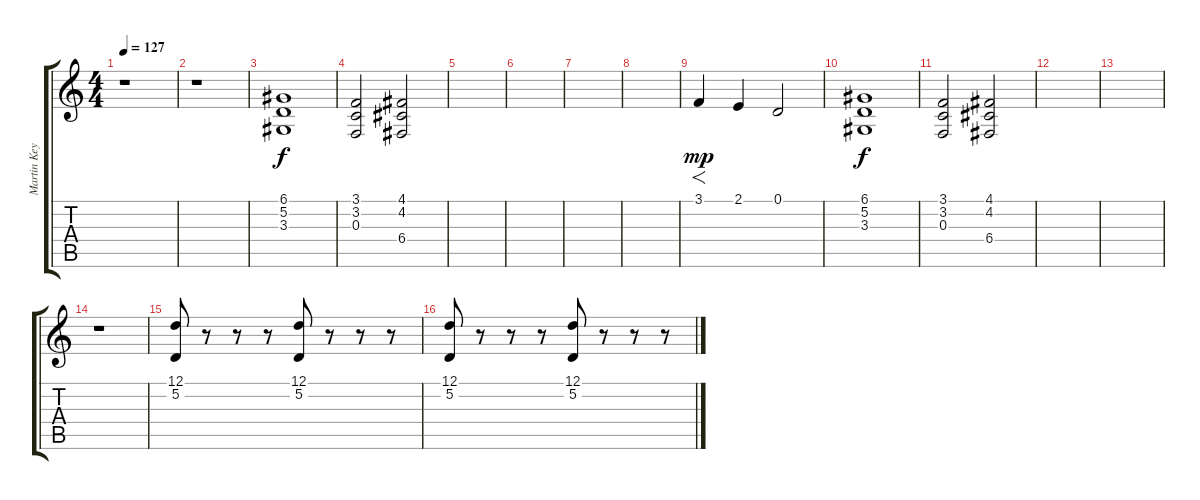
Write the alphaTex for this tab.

\track ("Martin Keyboard1" "Martin Key") {instrument fx7echoes}
\staff {score tabs}
\tuning (D4 A3 F3 C3 G2 D2) {hide}
\ts (4 4)
\tempo 127
\clef g2
\ks c
r.1{dy p} |
r.1 |
(6.1 5.2 3.3).1{dy f} |
(3.1 3.2 0.3).2 (4.1 4.2 6.4).2 |
|
|
|
|
3.1.4{f dy mp instrument synthstrings1} 2.1.4 0.1.2 |
(6.1 5.2 3.3).1{dy f instrument fx7echoes} |
(3.1 3.2 0.3).2 (4.1 4.2 6.4).2 |
|
|
r.1 |
(12.1 5.2).8{instrument pad4choir} r.8 r.8 r.8 (12.1 5.2).8 r.8 r.8 r.8 |
(12.1 5.2).8{instrument pad4choir} r.8 r.8 r.8 (12.1 5.2).8 r.8 r.8 r.8
